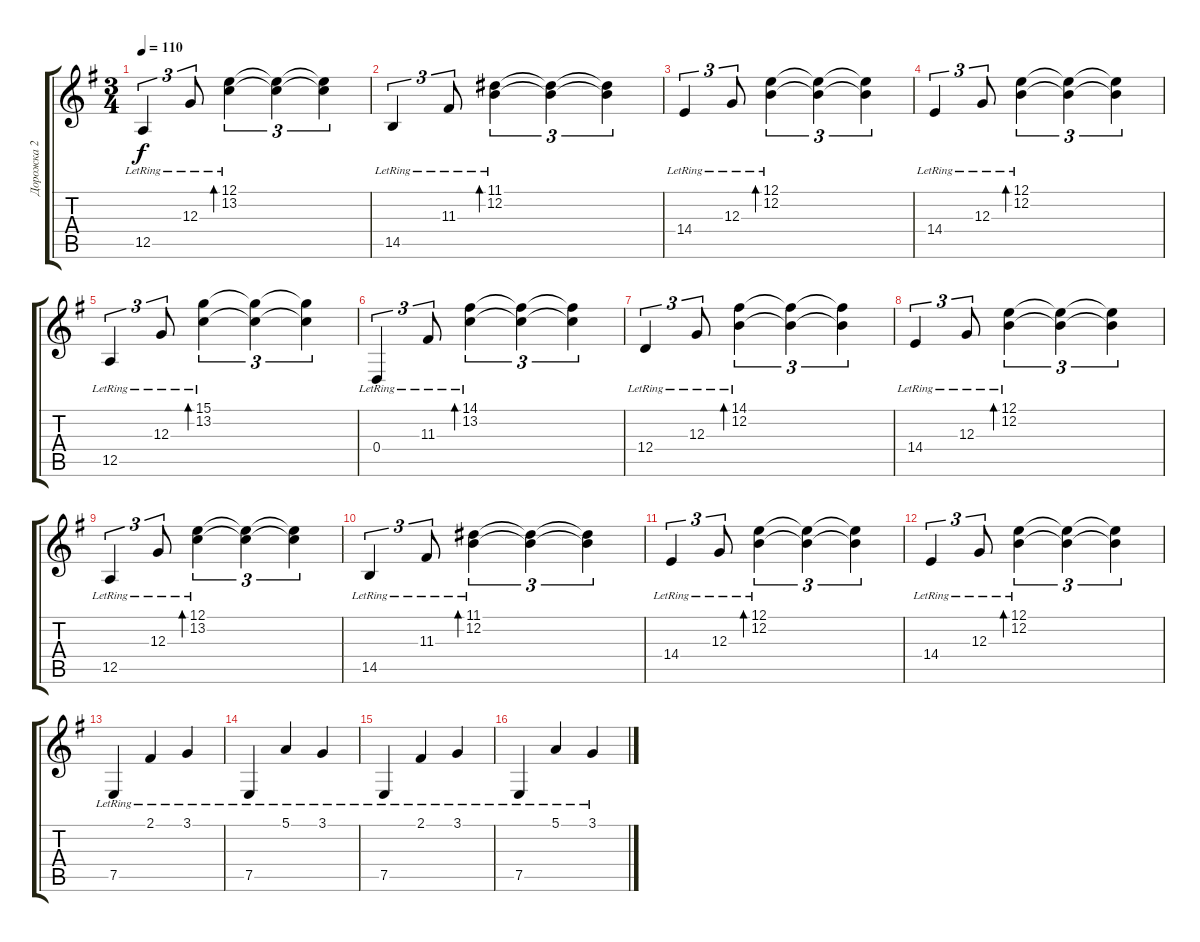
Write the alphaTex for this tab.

\track ("Дорожка 2" "Дорожка 2") {instrument brightacousticpiano}
\staff {score tabs}
\tuning (E4 B3 G3 D3 A2 E2) {hide}
\ts (3 4)
\tempo 110
\clef g2
\ks eminor
12.5{lr}.4{tu (3 2) dy f} 12.3{lr}.8{tu (3 2)} (12.1{lr} 13.2{lr}).4{tu (3 2) bd 240} (12.1{t} 13.2{t}).4{tu (3 2)} (12.1{t} 13.2{t}).4{tu (3 2)} |
14.5{lr}.4{tu (3 2)} 11.3{lr}.8{tu (3 2)} (11.1{lr} 12.2{lr}).4{tu (3 2) bd 240} (11.1{t} 12.2{t}).4{tu (3 2)} (11.1{t} 12.2{t}).4{tu (3 2)} |
14.4{lr}.4{tu (3 2)} 12.3{lr}.8{tu (3 2)} (12.1{lr} 12.2{lr}).4{tu (3 2) bd 240} (12.1{t} 12.2{t}).4{tu (3 2)} (12.1{t} 12.2{t}).4{tu (3 2)} |
14.4{lr}.4{tu (3 2)} 12.3{lr}.8{tu (3 2)} (12.1{lr} 12.2{lr}).4{tu (3 2) bd 240} (12.1{t} 12.2{t}).4{tu (3 2)} (12.1{t} 12.2{t}).4{tu (3 2)} |
12.5{lr}.4{tu (3 2)} 12.3{lr}.8{tu (3 2)} (15.1{lr} 13.2{lr}).4{tu (3 2) bd 240} (15.1{t} 13.2{t}).4{tu (3 2)} (15.1{t} 13.2{t}).4{tu (3 2)} |
0.4{lr}.4{tu (3 2)} 11.3{lr}.8{tu (3 2)} (14.1{lr} 13.2{lr}).4{tu (3 2) bd 240} (14.1{t} 13.2{t}).4{tu (3 2)} (14.1{t} 13.2{t}).4{tu (3 2)} |
12.4{lr}.4{tu (3 2)} 12.3{lr}.8{tu (3 2)} (14.1{lr} 12.2{lr}).4{tu (3 2) bd 240} (14.1{t} 12.2{t}).4{tu (3 2)} (14.1{t} 12.2{t}).4{tu (3 2)} |
14.4{lr}.4{tu (3 2)} 12.3{lr}.8{tu (3 2)} (12.1{lr} 12.2{lr}).4{tu (3 2) bd 240} (12.1{t} 12.2{t}).4{tu (3 2)} (12.1{t} 12.2{t}).4{tu (3 2)} |
12.5{lr}.4{tu (3 2)} 12.3{lr}.8{tu (3 2)} (12.1{lr} 13.2{lr}).4{tu (3 2) bd 240} (12.1{t} 13.2{t}).4{tu (3 2)} (12.1{t} 13.2{t}).4{tu (3 2)} |
14.5{lr}.4{tu (3 2)} 11.3{lr}.8{tu (3 2)} (11.1{lr} 12.2{lr}).4{tu (3 2) bd 240} (11.1{t} 12.2{t}).4{tu (3 2)} (11.1{t} 12.2{t}).4{tu (3 2)} |
14.4{lr}.4{tu (3 2)} 12.3{lr}.8{tu (3 2)} (12.1{lr} 12.2{lr}).4{tu (3 2) bd 240} (12.1{t} 12.2{t}).4{tu (3 2)} (12.1{t} 12.2{t}).4{tu (3 2)} |
14.4{lr}.4{tu (3 2)} 12.3{lr}.8{tu (3 2)} (12.1{lr} 12.2{lr}).4{tu (3 2) bd 240} (12.1{t} 12.2{t}).4{tu (3 2)} (12.1{t} 12.2{t}).4{tu (3 2)} |
7.5{lr}.4 2.1{lr}.4 3.1{lr}.4 |
7.5{lr}.4 5.1{lr}.4 3.1{lr}.4 |
7.5{lr}.4 2.1{lr}.4 3.1{lr}.4 |
7.5{lr}.4 5.1{lr}.4 3.1{lr}.4
